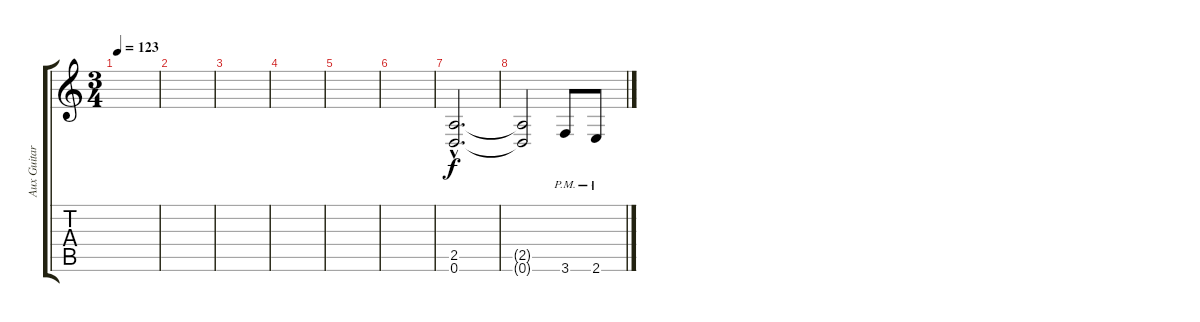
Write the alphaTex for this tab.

\track ("Aux Guitar" "Aux Guitar") {instrument distortionguitar}
\staff {score tabs}
\tuning (D4 A3 F3 C3 G2 D2) {hide}
\ts (3 4)
\tempo 123
\clef g2
\ks c
|
|
|
|
|
|
(2.5{hac} 0.6{hac}).2{d} |
(2.5{t} 0.6{t}).2 3.6{pm}.8 2.6{pm}.8
